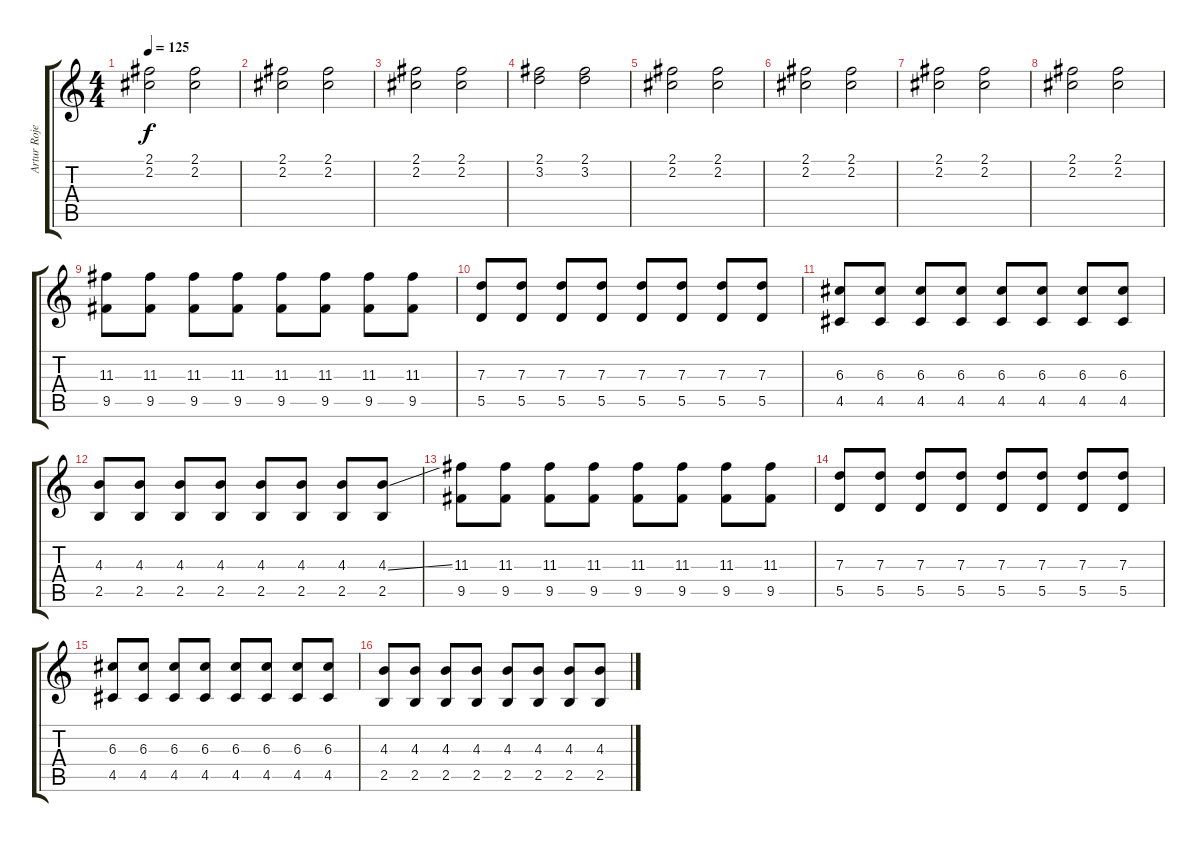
\track ("Artur Rojek (\"Rojas\")" "Artur Roje") {instrument overdrivenguitar}
\staff {score tabs}
\tuning (E4 B3 G3 D3 A2 E2) {hide}
\ts (4 4)
\tempo 125
\clef g2
\ks c
(2.1 2.2).2{dy f} (2.1 2.2).2 |
(2.1 2.2).2 (2.1 2.2).2 |
(2.1 2.2).2 (2.1 2.2).2 |
(2.1 3.2).2 (2.1 3.2).2 |
(2.1 2.2).2 (2.1 2.2).2 |
(2.1 2.2).2 (2.1 2.2).2 |
(2.1 2.2).2 (2.1 2.2).2 |
(2.1 2.2).2 (2.1 2.2).2 |
(11.3 9.5).8 (11.3 9.5).8 (11.3 9.5).8 (11.3 9.5).8 (11.3 9.5).8 (11.3 9.5).8 (11.3 9.5).8 (11.3 9.5).8 |
(7.3 5.5).8 (7.3 5.5).8 (7.3 5.5).8 (7.3 5.5).8 (7.3 5.5).8 (7.3 5.5).8 (7.3 5.5).8 (7.3 5.5).8 |
(6.3 4.5).8 (6.3 4.5).8 (6.3 4.5).8 (6.3 4.5).8 (6.3 4.5).8 (6.3 4.5).8 (6.3 4.5).8 (6.3 4.5).8 |
(4.3 2.5).8 (4.3 2.5).8 (4.3 2.5).8 (4.3 2.5).8 (4.3 2.5).8 (4.3 2.5).8 (4.3 2.5).8 (4.3{ss} 2.5).8 |
(11.3 9.5).8 (11.3 9.5).8 (11.3 9.5).8 (11.3 9.5).8 (11.3 9.5).8 (11.3 9.5).8 (11.3 9.5).8 (11.3 9.5).8 |
(7.3 5.5).8 (7.3 5.5).8 (7.3 5.5).8 (7.3 5.5).8 (7.3 5.5).8 (7.3 5.5).8 (7.3 5.5).8 (7.3 5.5).8 |
(6.3 4.5).8 (6.3 4.5).8 (6.3 4.5).8 (6.3 4.5).8 (6.3 4.5).8 (6.3 4.5).8 (6.3 4.5).8 (6.3 4.5).8 |
(4.3 2.5).8 (4.3 2.5).8 (4.3 2.5).8 (4.3 2.5).8 (4.3 2.5).8 (4.3 2.5).8 (4.3 2.5).8 (4.3{ss} 2.5).8
